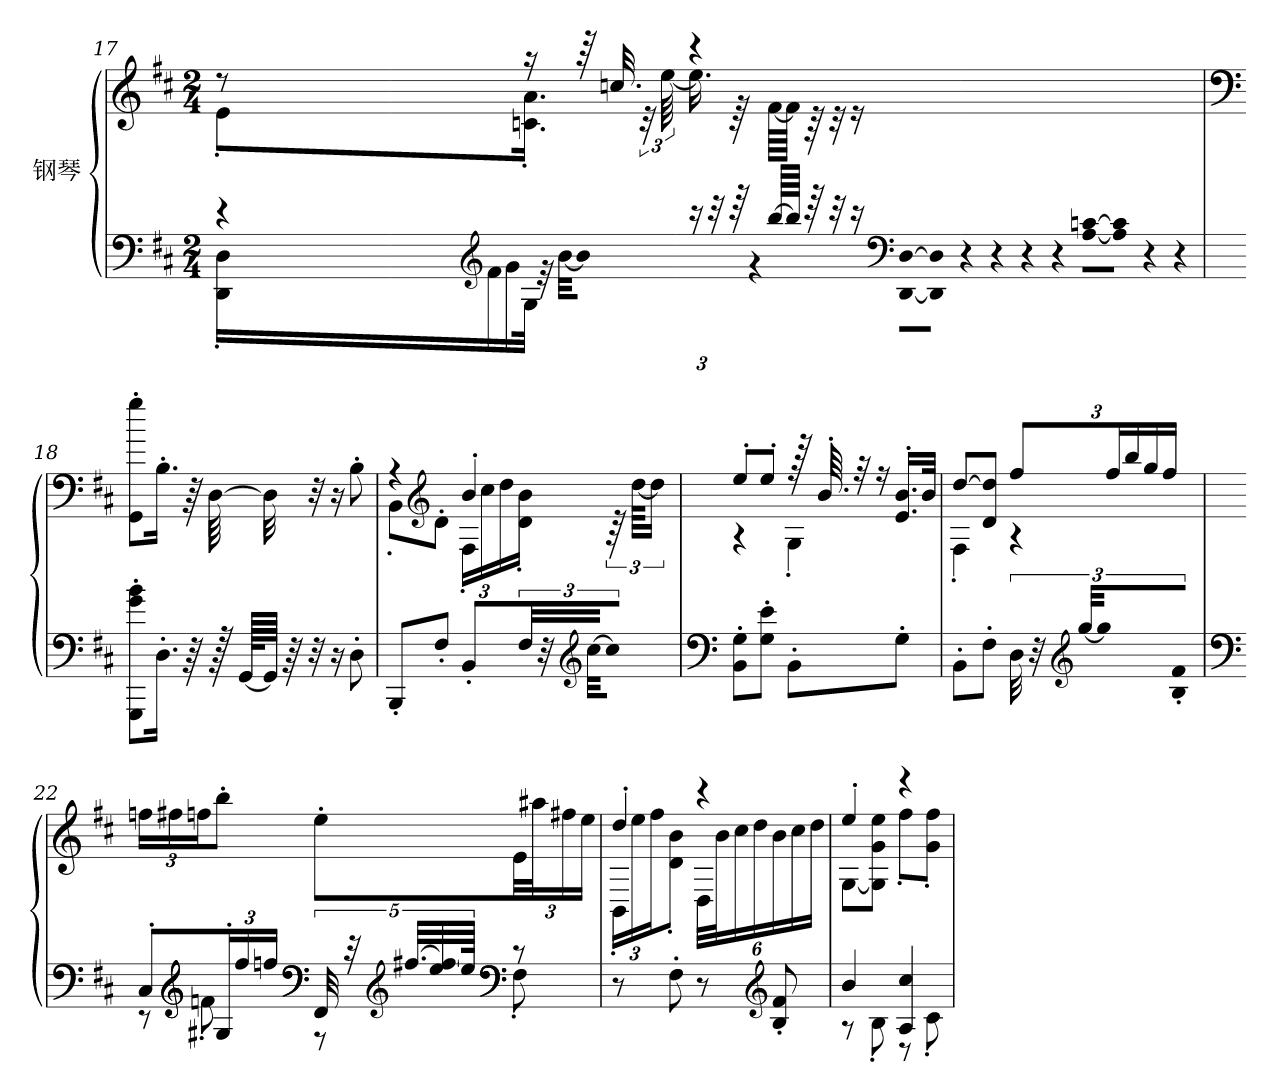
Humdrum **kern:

**kern	**kern
*part1	*part1
*staff2	*staff1
*I"钢琴	*
!!LO:PB:g=z
*clefF4	*clefG2
*k[f#c#]	*k[f#c#]
*M2/4	*M2/4
=17	=17
*^	*
*	*Xbrackettup	*
*	*	*^
4r	24DD\' 24D\'LL	8r	8e'\L
*clefG2	*	*	*
.	24f#\	.	.
.	24g\	.	.
*	*brackettup	*	*
.	48G\JJk	16r	16.cn\' 16.a\'Jk
.	48r	.	.
.	[48b\LLL	.	.
.	32b\JJJ]	64r	.
.	.	32.ccn/	.
.	64r	.	48r
*clefF4	*	*	*
.	[64DD\ [64D\LLLL	.	.
.	.	.	[96ee\
16r	64DD\] 64D\]JJJJ	4r	16.ee\]
.	64r	.	.
.	32r	.	.
32r	32r	.	.
64r	64r	.	64r
[64d/LLLL	[64A\ [64cn\KLLL	.	[64f#\LLLL
64d/JJJJ]	32A\] 32c\]JJJ	.	64f#\JJJJ]
64r	.	.	64r
32r	32r	.	32r
16r	16r	.	16r
*v	*v	*	*
*	*v	*v
=18	=18
*	*clefF4
8GGG\' 8g\' 8b\'L	8GG\' 8gg\'L
16.D'\Jk	16.B'\Jk
64r	64r
128r	[64D\
[128GG/KLLLL	.
64GG/JJJJ]	32D\]
64r	.
32r	32r
16r	16r
8D'\	8B'\
!!LO:LB:g=z
=19	=19
*	*^
8BBB'/L	4r	8BB'\L
*	*clefG2	*
8F#'/J	.	8d'\J
*	*	*Xbrackettup
8BB'/L	4b'/	24F#'\LL
.	.	24cc#\
.	.	24dd\
48F#/Jkk	.	16d\' 16b\'JJ
48r	.	.
*clefG2	*	*
[48cc#\KLL	.	.
*	*	*brackettup
16cc#\JJ]	.	96r
.	.	[96dd\KKLL
.	.	24dd\JJ]
=20	=20	=20
*clefF4	*	*
8BB\' 8G\'L	8ee'/L	4r
8G\' 8e\'J	8ee'/J	.
8BB'\L	128r	4G'\
.	64.b'/	.
.	32r	.
.	16r	.
8G'\J	16.e/' 16.b/'LL	.
.	32b/JJk	.
=21	=21	=21
8BB'\L	[8dd/L	4F#'\
8F#'\J	8d/ 8dd/]J	.
*	*Xbrackettup	*
48D\	12ff#/L	4r
48r	.	.
*clefG2	*	*
[48gg/KLL	.	.
16gg/J]	.	.
.	24ff#/L	.
8B/' 8f#/'J	24bb/	.
.	24gg/	.
.	24ff#/JJ	.
*	*v	*v
!!LO:LB:g=z
=22	=22
*clefF4	*
*^	*
8C#'/L	8r	24ffn\LL
.	.	24ff#X\
.	.	24ffn\J
*clefG2	*	*
*Xbrackettup	*	*
24G#X'/L	8fn'\	8bb'\J
24ff#/	.	.
24ffn/JJ	.	.
*clefF4	*	*
*brackettup	*	*
40FF#/	8r	8ee'\L
40r	.	.
*clefG2	*	*
[40.ff#X/LLL	.	.
[40ee/ 40ff#/]	.	.
80ee/JJJk]	.	.
*clefF4	*	*
8r	8F#'\	48e\LL
.	.	48aa#X\J
.	.	24ff#X\
.	.	24ee\JJ
*v	*v	*
=23	=23
*	*^
8r	4dd'/	24BB'\LL
.	.	24ee\
.	.	24ff#\J
8F#'\	.	8d\' 8b\'J
8r	4r	48D\LLL
.	.	48b\J
.	.	24cc#\
.	.	24dd\
*clefG2	*	*
8B/' 8f#/'	.	24b\
.	.	24cc#\
.	.	24dd\JJ
!!LO:LB:g=z	!!
=24	=24	=24
*^	*	*
4b/	8r	4ee'/	[8G\L
.	8B'\	.	8G\] 8g\ 8ee\J
4A/ 4cc#/	8r	4r	8ff#'\L
.	8c#'\	.	8g\' 8ff#\'J
*v	*v	*	*
*	*v	*v
=	=
*-	*-
